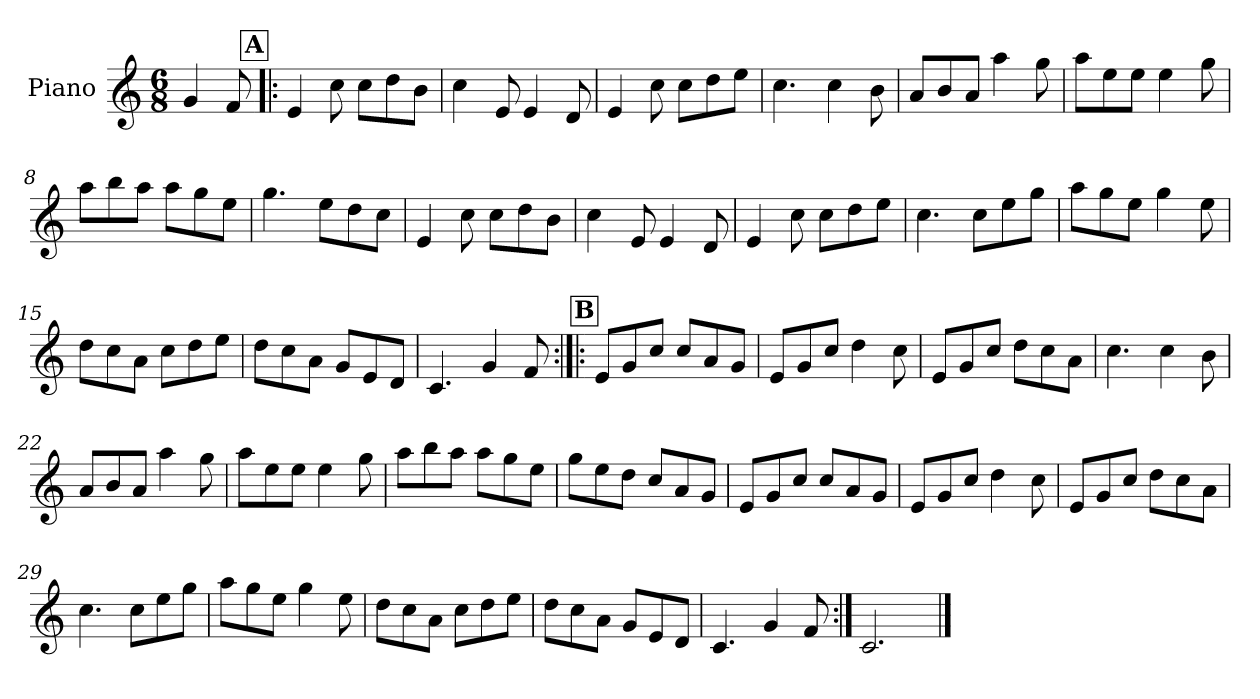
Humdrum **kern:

**kern
*part1
*staff1
*I"Piano
*I'Pno.
*clefG2
*k[]
*M6/8
*MM198
=1
4g/
8f/
!!LO:REH:place=s1:a:B:fs=14:t=A
=2!|:
4e/
8cc\
8cc\L
8dd\
8b\J
=3
4cc\
8e/
4e/
8d/
=4
4e/
8cc\
8cc\L
8dd\
8ee\J
=5
4.cc\
4cc\
8b\
!!LO:LB:g=z
=6
8a/L
8b/
8a/J
4aa\
8gg\
=7
8aa\L
8ee\
8ee\J
4ee\
8gg\
=8
8aa\L
8bb\
8aa\J
8aa\L
8gg\
8ee\J
=9
4.gg\
8ee\L
8dd\
8cc\J
!!LO:LB:g=z
=10
4e/
8cc\
8cc\L
8dd\
8b\J
=11
4cc\
8e/
4e/
8d/
=12
4e/
8cc\
8cc\L
8dd\
8ee\J
=13
4.cc\
8cc\L
8ee\
8gg\J
!!LO:LB:g=z
=14
8aa\L
8gg\
8ee\J
4gg\
8ee\
=15
8dd\L
8cc\
8a\J
8cc\L
8dd\
8ee\J
=16
8dd\L
8cc\
8a\J
8g/L
8e/
8d/J
=17
4.c/
4g/
8f/
!!LO:LB:g=z
!!LO:REH:place=s1:a:B:fs=14:t=B
=18:|!|:
8e/L
8g/
8cc/J
8cc/L
8a/
8g/J
=19
8e/L
8g/
8cc/J
4dd\
8cc\
=20
8e/L
8g/
8cc/J
8dd\L
8cc\
8a\J
=21
4.cc\
4cc\
8b\
!!LO:LB:g=z
=22
8a/L
8b/
8a/J
4aa\
8gg\
=23
8aa\L
8ee\
8ee\J
4ee\
8gg\
=24
8aa\L
8bb\
8aa\J
8aa\L
8gg\
8ee\J
=25
8gg\L
8ee\
8dd\J
8cc/L
8a/
8g/J
!!LO:LB:g=z
=26
8e/L
8g/
8cc/J
8cc/L
8a/
8g/J
=27
8e/L
8g/
8cc/J
4dd\
8cc\
=28
8e/L
8g/
8cc/J
8dd\L
8cc\
8a\J
=29
4.cc\
8cc\L
8ee\
8gg\J
!!LO:LB:g=z
=30
8aa\L
8gg\
8ee\J
4gg\
8ee\
=31
8dd\L
8cc\
8a\J
8cc\L
8dd\
8ee\J
=32
8dd\L
8cc\
8a\J
8g/L
8e/
8d/J
=33
4.c/
4g/
8f/
=34:|!
2.c/
==
*-
